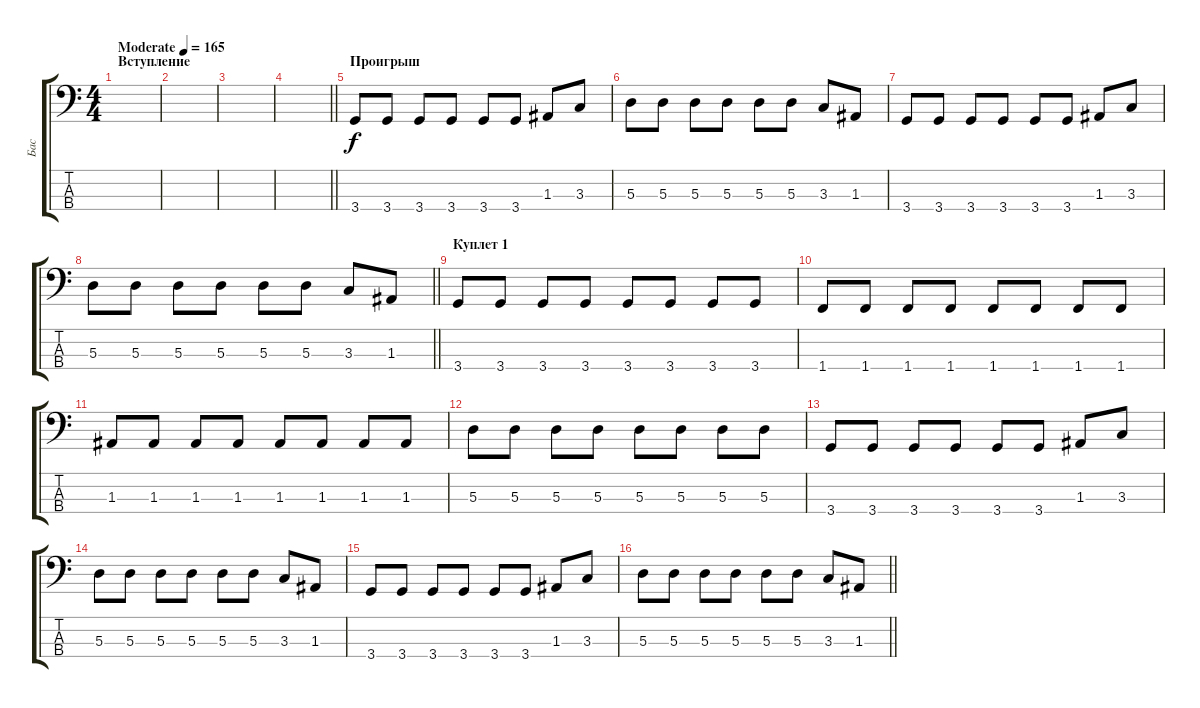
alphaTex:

\track ("Бас" "Бас") {instrument electricbassfinger}
\staff {score tabs}
\tuning (G2 D2 A1 E1) {hide}
\ts (4 4)
\section ("" "Вступление")
\tempo (165 "Moderate")
\clef f4
\ks c
|
|
|
\barLineRight lightlight
|
\section ("" "Проигрыш")
3.4.8 3.4.8 3.4.8 3.4.8 3.4.8 3.4.8 1.3.8 3.3.8 |
5.3.8 5.3.8 5.3.8 5.3.8 5.3.8 5.3.8 3.3.8 1.3.8 |
3.4.8 3.4.8 3.4.8 3.4.8 3.4.8 3.4.8 1.3.8 3.3.8 |
\barLineRight lightlight
5.3.8 5.3.8 5.3.8 5.3.8 5.3.8 5.3.8 3.3.8 1.3.8 |
\section ("" "Куплет 1")
3.4.8 3.4.8 3.4.8 3.4.8 3.4.8 3.4.8 3.4.8 3.4.8 |
1.4.8 1.4.8 1.4.8 1.4.8 1.4.8 1.4.8 1.4.8 1.4.8 |
1.3.8 1.3.8 1.3.8 1.3.8 1.3.8 1.3.8 1.3.8 1.3.8 |
5.3.8 5.3.8 5.3.8 5.3.8 5.3.8 5.3.8 5.3.8 5.3.8 |
3.4.8 3.4.8 3.4.8 3.4.8 3.4.8 3.4.8 1.3.8 3.3.8 |
5.3.8 5.3.8 5.3.8 5.3.8 5.3.8 5.3.8 3.3.8 1.3.8 |
3.4.8 3.4.8 3.4.8 3.4.8 3.4.8 3.4.8 1.3.8 3.3.8 |
\barLineRight lightlight
5.3.8 5.3.8 5.3.8 5.3.8 5.3.8 5.3.8 3.3.8 1.3.8
